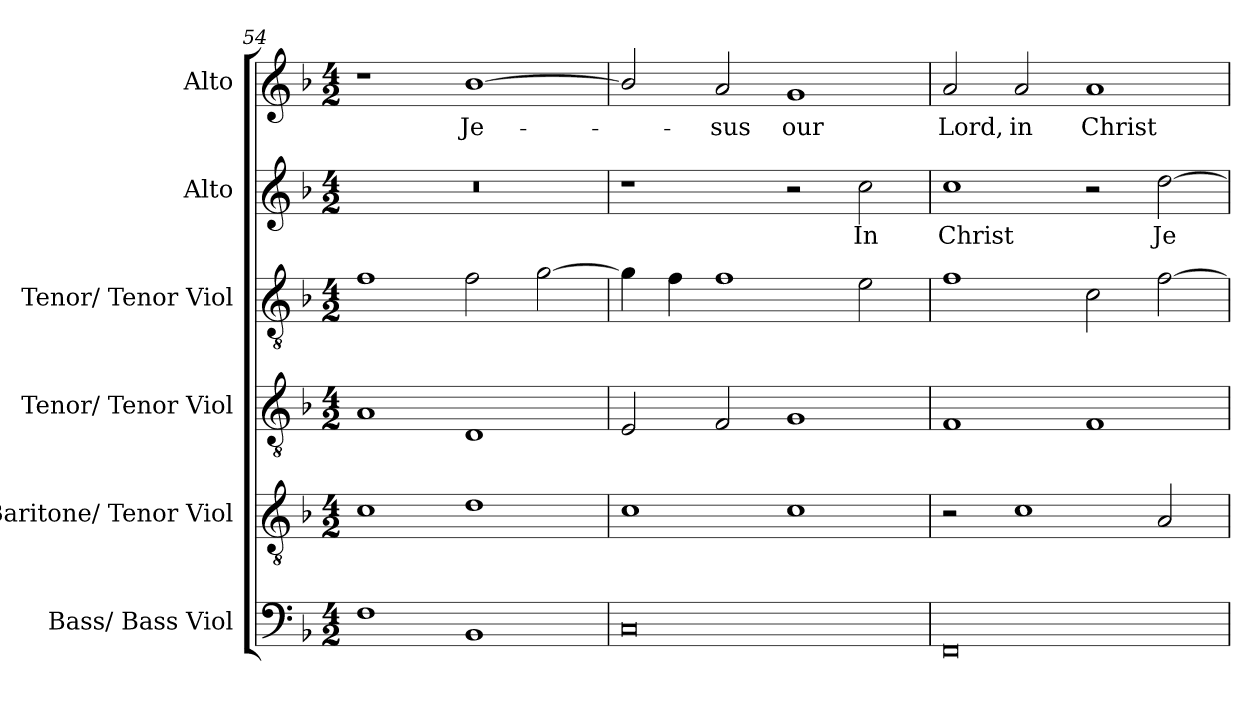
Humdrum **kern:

**kern	**kern	**kern	**kern	**kern	**text	**kern	**text
*part6	*part5	*part4	*part3	*part2	*part2	*part1	*part1
*staff6	*staff5	*staff4	*staff3	*staff2	*staff2	*staff1	*staff1
*I"Bass/ Bass Viol	*I"Baritone/ Tenor Viol	*I"Tenor/ Tenor Viol	*I"Tenor/ Tenor Viol	*I"Alto	*	*I"Alto	*
*I'B.	*I'T.	*	*	*	*	*	*
*clefF4	*clefGv2	*clefGv2	*clefGv2	*clefG2	*	*clefG2	*
*	*ITrd7c12	*ITrd7c12	*ITrd7c12	*	*	*	*
*k[b-]	*k[b-]	*k[b-]	*k[b-]	*k[b-]	*	*k[b-]	*
*F:	*F:	*F:	*F:	*F:	*	*F:	*
*M4/2	*M4/2	*M4/2	*M4/2	*M4/2	*	*M4/2	*
=54	=54	=54	=54	=54	=54	=54	=54
!	!	!	!	!LO:N:vis=1	!	!	!
1Fi	1Ci	1AAi	1Fi	0r	.	1r	.
!	!	!	!	!	!	!	!LO:LY:b:color=#000000
1BB-i	1Di	1DDi	2Fi\	.	.	[1b-i	Je-
.	.	.	[2Gi\	.	.	.	.
=55	=55	=55	=55	=55	=55	=55	=55
0Ci	1Ci	2EEi/	4Gi\]	1r	.	2b-i/]	.
.	.	.	4Fi\	.	.	.	.
!	!	!	!	!	!	!	!LO:LY:b:color=#000000
.	.	2FFi/	1Fi	.	.	2ai/	-sus
!	!	!	!	!	!	!	!LO:LY:b:color=#000000
.	1Ci	1GGi	.	2r	.	1gi	our
!	!	!	!	!	!LO:LY:b:color=#000000	!	!
.	.	.	2Ei\	2cci\	In	.	.
=56	=56	=56	=56	=56	=56	=56	=56
!	!	!	!	!	!LO:LY:b:color=#000000	!	!
!	!	!	!	!	!	!	!LO:LY:b:color=#000000
0FFi	2r	1FFi	1Fi	1cci	Christ	2ai/	Lord,
!	!	!	!	!	!	!	!LO:LY:b:color=#000000
.	1Ci	.	.	.	.	2ai/	in
!	!	!	!	!	!	!	!LO:LY:b:color=#000000
.	.	1FFi	2Ci\	2r	.	1ai	Christ
!	!	!	!	!	!LO:LY:b:color=#000000	!	!
.	2AAi/	.	[2Fi\	[2ddi\	Je-	.	.
=	=	=	=	=	=	=	=
*-	*-	*-	*-	*-	*-	*-	*-
